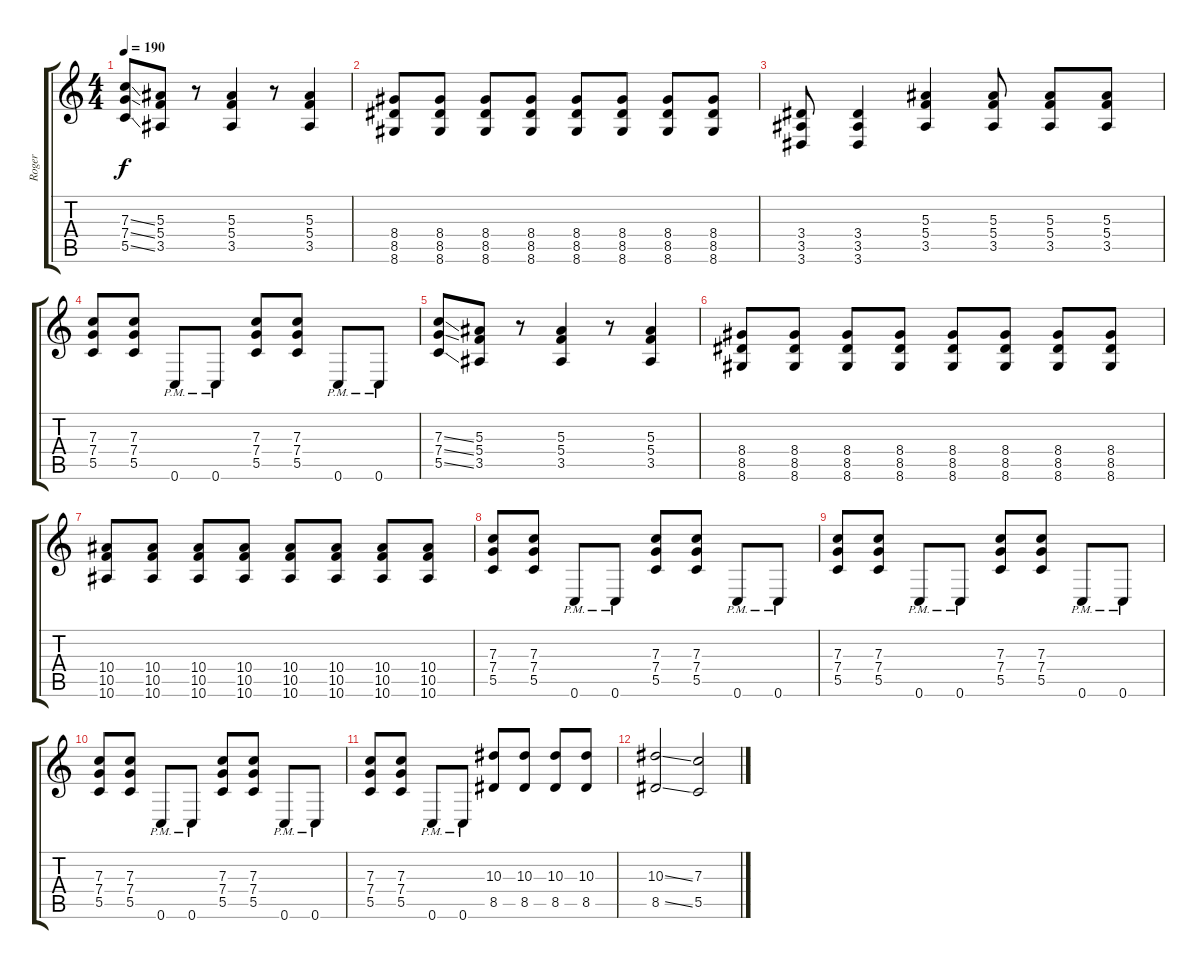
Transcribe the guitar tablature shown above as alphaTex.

\track ("Roger" "Roger") {instrument electricguitarjazz}
\staff {score tabs}
\tuning (D4 A3 F3 C3 G2 C2) {hide}
\ts (4 4)
\tempo 190
\clef g2
\ks c
(7.3{ss} 7.4{ss} 5.5{ss}).8{dy f} (5.3 5.4 3.5).8 r.8 (5.3 5.4 3.5).4 r.8 (5.3 5.4 3.5).4 |
(8.4 8.5 8.6).8 (8.4 8.5 8.6).8 (8.4 8.5 8.6).8 (8.4 8.5 8.6).8 (8.4 8.5 8.6).8 (8.4 8.5 8.6).8 (8.4 8.5 8.6).8 (8.4 8.5 8.6).8 |
(3.4 3.5 3.6).8 (3.4 3.5 3.6).4 (5.3 5.4 3.5).4 (5.3 5.4 3.5).8 (5.3 5.4 3.5).8 (5.3 5.4 3.5).8 |
(7.3 7.4 5.5).8 (7.3 7.4 5.5).8 0.6{pm}.8 0.6{pm}.8 (7.3 7.4 5.5).8 (7.3 7.4 5.5).8 0.6{pm}.8 0.6{pm}.8 |
(7.3{ss} 7.4{ss} 5.5{ss}).8 (5.3 5.4 3.5).8 r.8 (5.3 5.4 3.5).4 r.8 (5.3 5.4 3.5).4 |
(8.4 8.5 8.6).8 (8.4 8.5 8.6).8 (8.4 8.5 8.6).8 (8.4 8.5 8.6).8 (8.4 8.5 8.6).8 (8.4 8.5 8.6).8 (8.4 8.5 8.6).8 (8.4 8.5 8.6).8 |
(10.4 10.5 10.6).8 (10.4 10.5 10.6).8 (10.4 10.5 10.6).8 (10.4 10.5 10.6).8 (10.4 10.5 10.6).8 (10.4 10.5 10.6).8 (10.4 10.5 10.6).8 (10.4 10.5 10.6).8 |
(7.3 7.4 5.5).8 (7.3 7.4 5.5).8 0.6{pm}.8 0.6{pm}.8 (7.3 7.4 5.5).8 (7.3 7.4 5.5).8 0.6{pm}.8 0.6{pm}.8 |
(7.3 7.4 5.5).8 (7.3 7.4 5.5).8 0.6{pm}.8 0.6{pm}.8 (7.3 7.4 5.5).8 (7.3 7.4 5.5).8 0.6{pm}.8 0.6{pm}.8 |
(7.3 7.4 5.5).8 (7.3 7.4 5.5).8 0.6{pm}.8 0.6{pm}.8 (7.3 7.4 5.5).8 (7.3 7.4 5.5).8 0.6{pm}.8 0.6{pm}.8 |
(7.3 7.4 5.5).8 (7.3 7.4 5.5).8 0.6{pm}.8 0.6{pm}.8 (10.3 8.5).8 (10.3 8.5).8 (10.3 8.5).8 (10.3 8.5).8 |
(10.3{ss} 8.5{ss}).2 (7.3 5.5).2
